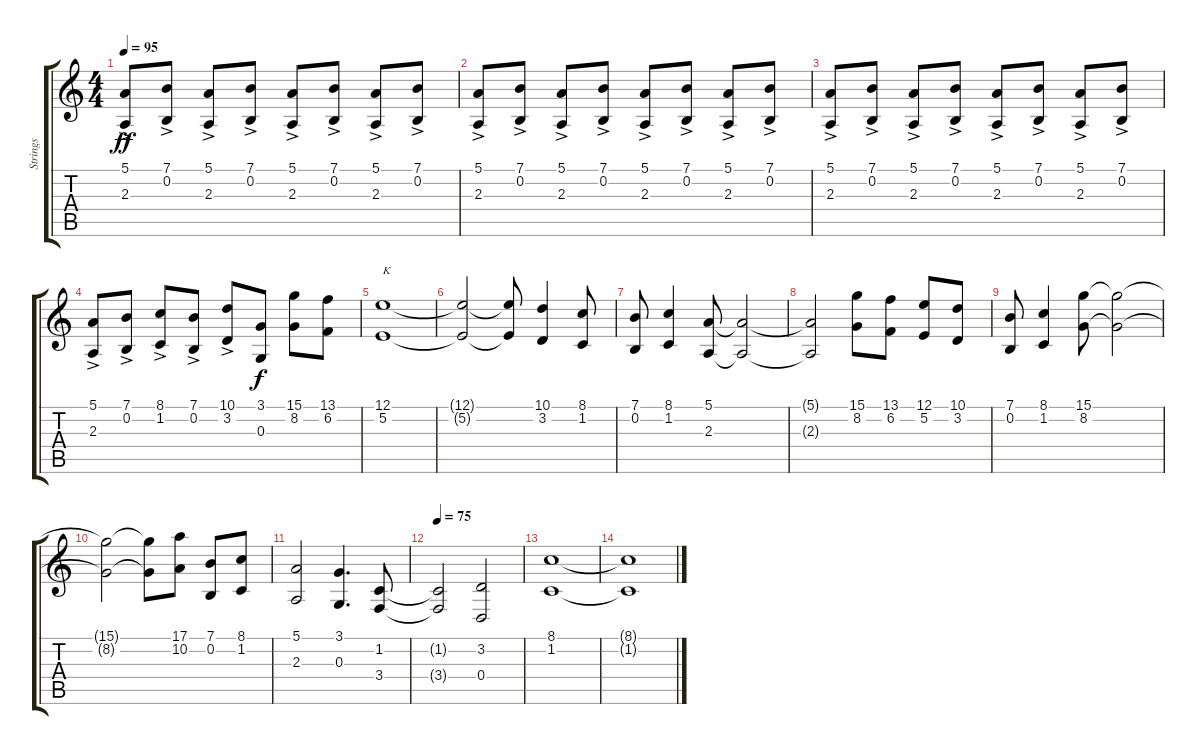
\track ("Strings " "Strings ") {instrument stringensemble2}
\staff {score tabs}
\tuning (E4 B3 G3 D3 A2 E2) {hide}
\ts (4 4)
\tempo 95
\clef g2
\ks c
(5.1{ac} 2.3{ac}).8{dy ff} (7.1{ac} 0.2{ac}).8 (5.1{ac} 2.3{ac}).8 (7.1{ac} 0.2{ac}).8 (5.1{ac} 2.3{ac}).8 (7.1{ac} 0.2{ac}).8 (5.1{ac} 2.3{ac}).8 (7.1{ac} 0.2{ac}).8 |
(5.1{ac} 2.3{ac}).8 (7.1{ac} 0.2{ac}).8 (5.1{ac} 2.3{ac}).8 (7.1{ac} 0.2{ac}).8 (5.1{ac} 2.3{ac}).8 (7.1{ac} 0.2{ac}).8 (5.1{ac} 2.3{ac}).8 (7.1{ac} 0.2{ac}).8 |
(5.1{ac} 2.3{ac}).8 (7.1{ac} 0.2{ac}).8 (5.1{ac} 2.3{ac}).8 (7.1{ac} 0.2{ac}).8 (5.1{ac} 2.3{ac}).8 (7.1{ac} 0.2{ac}).8 (5.1{ac} 2.3{ac}).8 (7.1{ac} 0.2{ac}).8 |
(5.1{ac} 2.3{ac}).8 (7.1{ac} 0.2{ac}).8 (8.1{ac} 1.2{ac}).8 (7.1{ac} 0.2{ac}).8 (10.1{ac} 3.2{ac}).8 (3.1 0.3).8{dy f volume 15 instrument stringensemble1} (15.1 8.2).8 (13.1 6.2).8 |
(12.1 5.2).1{txt "K"} |
(12.1{t} 5.2{t}).2 (12.1{t} 5.2{t}).8 (10.1 3.2).4 (8.1 1.2).8 |
(7.1 0.2).8 (8.1 1.2).4 (5.1 2.3).8 (5.1{t} 2.3{t}).2 |
(5.1{t} 2.3{t}).2 (15.1 8.2).8 (13.1 6.2).8 (12.1 5.2).8 (10.1 3.2).8 |
(7.1 0.2).8 (8.1 1.2).4 (15.1 8.2).8 (15.1{t} 8.2{t}).2 |
(15.1{t} 8.2{t}).2 (15.1{t} 8.2{t}).8 (17.1 10.2).8 (7.1 0.2).8 (8.1 1.2).8 |
(5.1 2.3).2 (3.1 0.3).4{d} (1.2 3.4).8 |
\tempo 75
(1.2{t} 3.4{t}).2 (3.2 0.4).2 |
(8.1 1.2).1{volume 3} |
(8.1{t} 1.2{t}).1
